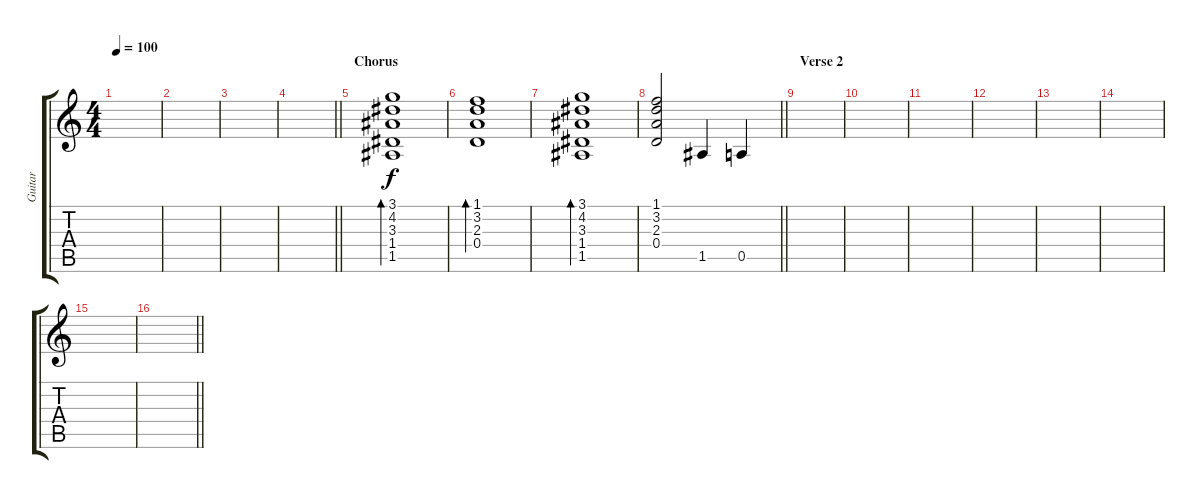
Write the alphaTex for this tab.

\track ("Guitar" "Guitar") {instrument distortionguitar}
\staff {score tabs}
\tuning (E4 B3 G3 D3 A2 E2) {hide}
\ts (4 4)
\tempo 100
\clef g2
\ks c
|
|
|
\barLineRight lightlight
|
\section ("" "Chorus")
(3.1 4.2 3.3 1.4 1.5).1{bd 480} |
(1.1 3.2 2.3 0.4).1{bd 480} |
(3.1 4.2 3.3 1.4 1.5).1{bd 480} |
\barLineRight lightlight
(1.1 3.2 2.3 0.4).2 1.5.4 0.5.4 |
\section ("" "Verse 2")
|
|
|
|
|
|
|
\barLineRight lightlight
